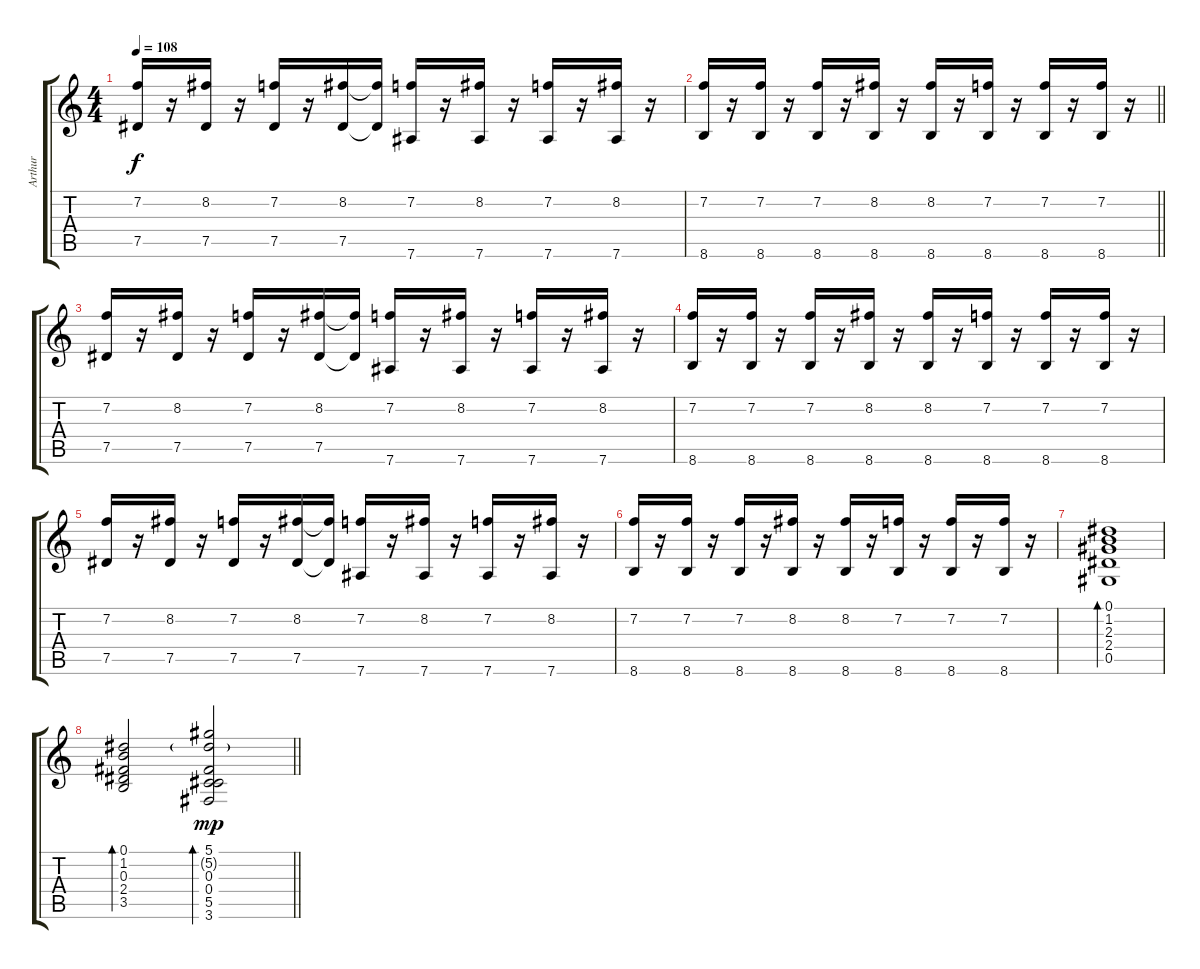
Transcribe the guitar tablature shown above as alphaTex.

\track ("Arthur" "Arthur") {instrument electricguitarjazz}
\staff {score tabs}
\tuning (Eb4 Bb3 Gb3 Db3 Ab2 Eb2) {hide}
\ts (4 4)
\tempo 108
\clef g2
\ks c
(7.2 7.5).16{dy f} r.16 (8.2 7.5).16 r.16 (7.2 7.5).16 r.16 (8.2 7.5).16 (8.2{t} 7.5{t}).16 (7.2 7.6).16 r.16 (8.2 7.6).16 r.16 (7.2 7.6).16 r.16 (8.2 7.6).16 r.16 |
\barLineRight lightlight
(7.2 8.6).16 r.16 (7.2 8.6).16 r.16 (7.2 8.6).16 r.16 (8.2 8.6).16 r.16 (8.2 8.6).16 r.16 (7.2 8.6).16 r.16 (7.2 8.6).16 r.16 (7.2 8.6).16 r.16 |
(7.2 7.5).16 r.16 (8.2 7.5).16 r.16 (7.2 7.5).16 r.16 (8.2 7.5).16 (8.2{t} 7.5{t}).16 (7.2 7.6).16 r.16 (8.2 7.6).16 r.16 (7.2 7.6).16 r.16 (8.2 7.6).16 r.16 |
(7.2 8.6).16 r.16 (7.2 8.6).16 r.16 (7.2 8.6).16 r.16 (8.2 8.6).16 r.16 (8.2 8.6).16 r.16 (7.2 8.6).16 r.16 (7.2 8.6).16 r.16 (7.2 8.6).16 r.16 |
(7.2 7.5).16 r.16 (8.2 7.5).16 r.16 (7.2 7.5).16 r.16 (8.2 7.5).16 (8.2{t} 7.5{t}).16 (7.2 7.6).16 r.16 (8.2 7.6).16 r.16 (7.2 7.6).16 r.16 (8.2 7.6).16 r.16 |
(7.2 8.6).16 r.16 (7.2 8.6).16 r.16 (7.2 8.6).16 r.16 (8.2 8.6).16 r.16 (8.2 8.6).16 r.16 (7.2 8.6).16 r.16 (7.2 8.6).16 r.16 (7.2 8.6).16 r.16 |
(0.1 1.2 2.3 2.4 0.5).1{bd 60} |
\barLineRight lightlight
(0.1 1.2 0.3 2.4 3.5).2{bd 60} (5.1 5.2{g} 0.3 0.4 5.5 3.6).2{bd 60 dy mp}
